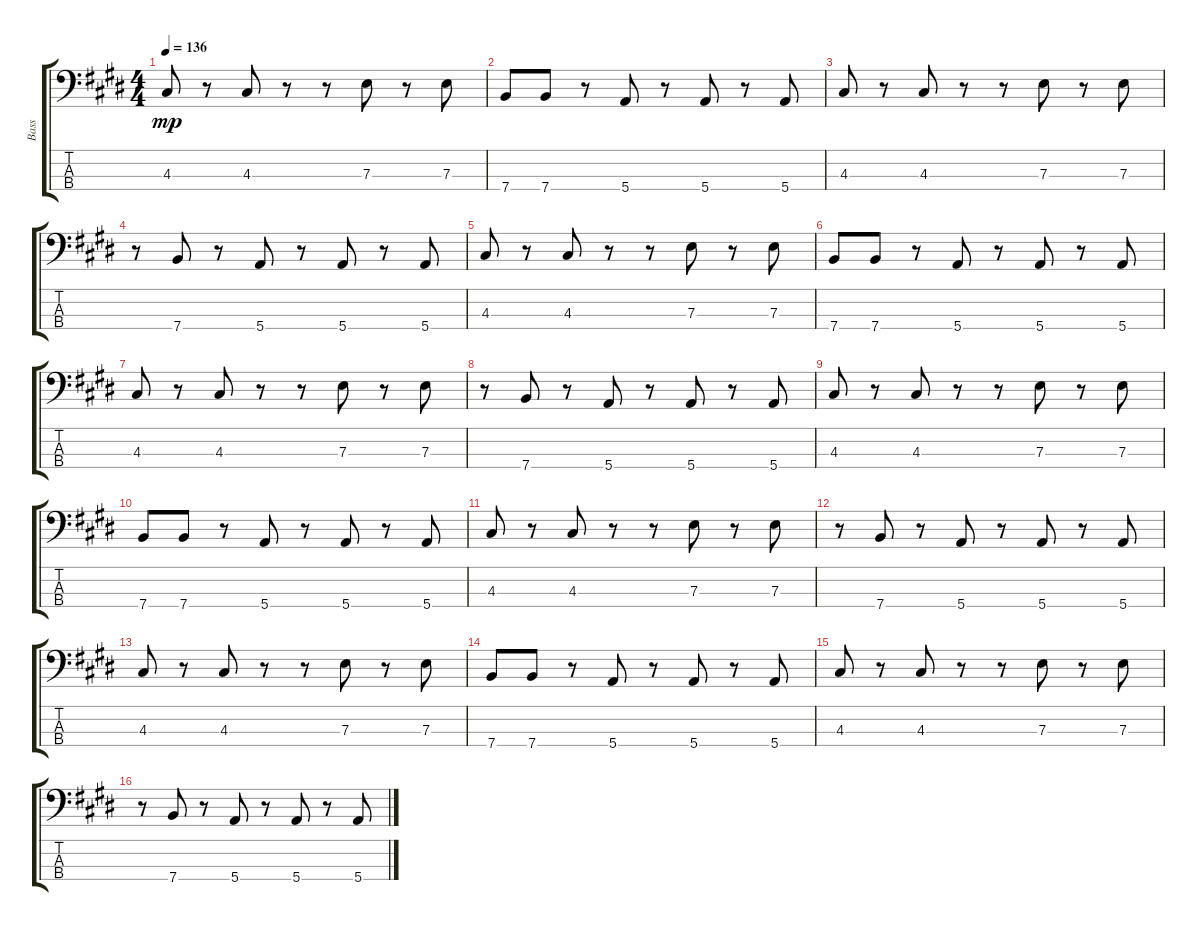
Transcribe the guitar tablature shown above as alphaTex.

\track ("Bass" "Bass") {instrument electricbassfinger}
\staff {score tabs}
\tuning (G2 D2 A1 E1) {hide}
\ts (4 4)
\tempo 136
\clef f4
\ks e
4.3.8{dy mp} r.8 4.3.8 r.8 r.8 7.3.8 r.8 7.3.8 |
7.4.8 7.4.8 r.8 5.4.8 r.8 5.4.8 r.8 5.4.8 |
4.3.8 r.8 4.3.8 r.8 r.8 7.3.8 r.8 7.3.8 |
r.8 7.4.8 r.8 5.4.8 r.8 5.4.8 r.8 5.4.8 |
4.3.8 r.8 4.3.8 r.8 r.8 7.3.8 r.8 7.3.8 |
7.4.8 7.4.8 r.8 5.4.8 r.8 5.4.8 r.8 5.4.8 |
4.3.8 r.8 4.3.8 r.8 r.8 7.3.8 r.8 7.3.8 |
r.8 7.4.8 r.8 5.4.8 r.8 5.4.8 r.8 5.4.8 |
4.3.8 r.8 4.3.8 r.8 r.8 7.3.8 r.8 7.3.8 |
7.4.8 7.4.8 r.8 5.4.8 r.8 5.4.8 r.8 5.4.8 |
4.3.8 r.8 4.3.8 r.8 r.8 7.3.8 r.8 7.3.8 |
r.8 7.4.8 r.8 5.4.8 r.8 5.4.8 r.8 5.4.8 |
4.3.8 r.8 4.3.8 r.8 r.8 7.3.8 r.8 7.3.8 |
7.4.8 7.4.8 r.8 5.4.8 r.8 5.4.8 r.8 5.4.8 |
4.3.8 r.8 4.3.8 r.8 r.8 7.3.8 r.8 7.3.8 |
r.8 7.4.8 r.8 5.4.8 r.8 5.4.8 r.8 5.4.8
